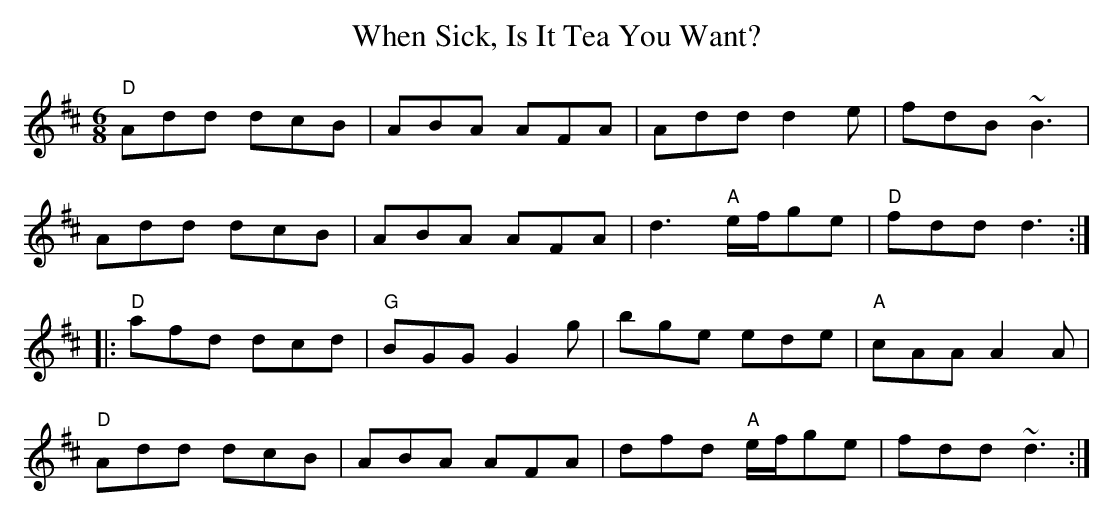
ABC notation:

X:1
T: When Sick, Is It Tea You Want?
M: 6/8
L: 1/8
K: D
"D"Add dcB|ABA AFA|Add d2e|fdB ~B3|
Add dcB|ABA AFA|d3 "A"e/2f/2ge|"D"fdd d3:|
|:"D"afd dcd|"G"BGG G2 g|bge ede|"A"cAA A2A|
"D"Add dcB|ABA AFA|dfd "A"e/2f/2ge|fdd ~d3:|
